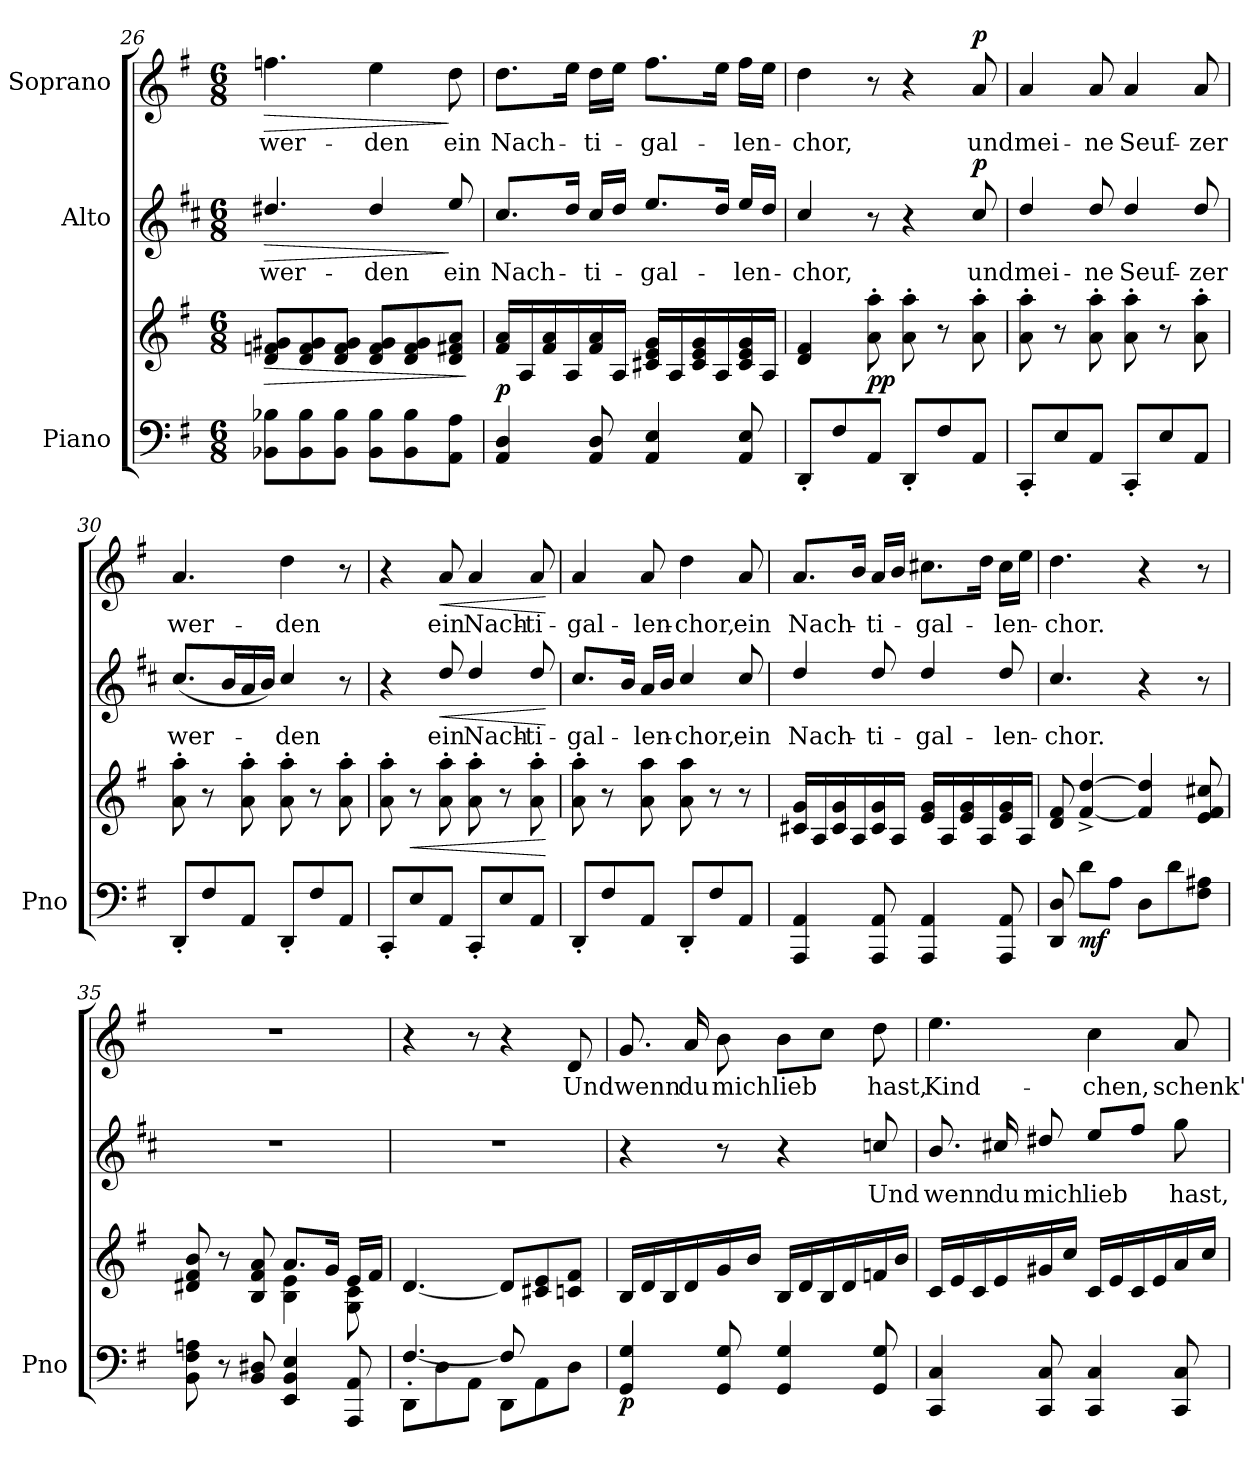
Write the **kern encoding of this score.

**kern	**kern	**dynam	**kern	**text	**dynam	**kern	**text	**dynam
*part3	*part3	*part3	*part2	*part2	*part2	*part1	*part1	*part1
*staff4	*staff3	*staff3/4	*staff2	*staff2	*staff2	*staff1	*staff1	*staff1
*I"Piano	*	*	*I"Alto	*	*	*I"Soprano	*	*
*I'Pno	*	*	*	*	*	*	*	*
*clefF4	*clefG2	*	*clefG2	*	*	*clefG2	*	*
*	*	*	*ITrd4c7	*	*	*	*	*
*k[f#]	*k[f#]	*	*k[f#]	*	*	*k[f#]	*	*
*M6/8	*M6/8	*	*M6/8	*	*	*M6/8	*	*
=26	=26	=26	=26	=26	=26	=26	=26	=26
!	!	!LO:HP:b	!	!LO:LY:b	!LO:HP:b	!	!LO:LY:b	!LO:HP:b
8BB-X\ 8B-X\L	8d/ 8fn/ 8g#X/L	>	4.g#X/	wer-	>	4.ffn\	wer-	>
8BB-\ 8B-\	8d/ 8f/ 8g#/	.	.	.	.	.	.	.
8BB-\ 8B-\J	8d/ 8f/ 8g#/J	.	.	.	.	.	.	.
!	!	!	!	!LO:LY:b	!	!	!LO:LY:b	!
8BB-\ 8B-\L	8d/ 8f/ 8g#/L	.	4g#/	-den	.	4ee\	-den	.
8BB-\ 8B-\	8d/ 8f/ 8g#/	.	.	.	.	.	.	.
!	!	!	!	!LO:LY:b	!	!	!LO:LY:b	!
8AA\ 8A\J	8d/ 8f#X/ 8a/J	.	8a/	ein	]	8dd\	ein	]
.	.	]	.	.	.	.	.	.
=27	=27	=27	=27	=27	=27	=27	=27	=27
!	!	!LO:DY:b	!	!LO:LY:b	!	!	!LO:LY:b	!
4AA/ 4D/	16f#/ 16a/LL	p	8.f#/L	Nach-	.	8.dd\L	Nach-	.
.	16A/	.	.	.	.	.	.	.
.	16f#/ 16a/	.	.	.	.	.	.	.
.	16A/	.	16g/Jk	.	.	16ee\Jk	.	.
!	!	!	!	!LO:LY:b	!	!	!LO:LY:b	!
8AA/ 8D/	16f#/ 16a/	.	16f#/LL	-ti-	.	16dd\LL	-ti-	.
.	16A/JJ	.	16g/JJ	.	.	16ee\JJ	.	.
!	!	!	!	!LO:LY:b	!	!	!LO:LY:b	!
4AA/ 4E/	16c#X/ 16e/ 16g/LL	.	8.a/L	-gal-	.	8.ff#\L	-gal-	.
.	16A/	.	.	.	.	.	.	.
.	16c#/ 16e/ 16g/	.	.	.	.	.	.	.
.	16A/	.	16g/Jk	.	.	16ee\Jk	.	.
!	!	!	!	!LO:LY:b	!	!	!LO:LY:b	!
8AA/ 8E/	16c#/ 16e/ 16g/	.	16a/LL	-len-	.	16ff#\LL	-len-	.
.	16A/JJ	.	16g/JJ	.	.	16ee\JJ	.	.
!!LO:LB:g=z
=28	=28	=28	=28	=28	=28	=28	=28	=28
!	!	!	!	!LO:LY:b	!	!	!LO:LY:b	!
8DD'/L	4d/ 4f#/	.	4f#/	chor,	.	4dd\	-chor,	.
8F#/	.	.	.	.	.	.	.	.
!	!	!LO:DY:b	!	!	!	!	!	!
8AA/J	8a\' 8aa\'	pp	8r	.	.	8r	.	.
8DD'/L	8a\' 8aa\'	.	4r	.	.	4r	.	.
8F#/	8r	.	.	.	.	.	.	.
!	!	!	!	!LO:LY:b	!LO:DY:a	!	!LO:LY:b	!LO:DY:a
8AA/J	8a\' 8aa\'	.	8f#/	und	p	8a/	und	p
=29	=29	=29	=29	=29	=29	=29	=29	=29
!	!	!	!	!LO:LY:b	!	!	!LO:LY:b	!
8CC'/L	8a\' 8aa\'	.	4g/	mei-	.	4a/	mei-	.
8E/	8r	.	.	.	.	.	.	.
!	!	!	!	!LO:LY:b	!	!	!LO:LY:b	!
8AA/J	8a\' 8aa\'	.	8g/	-ne	.	8a/	-ne	.
!	!	!	!	!LO:LY:b	!	!	!LO:LY:b	!
8CC'/L	8a\' 8aa\'	.	4g/	Seuf-	.	4a/	Seuf-	.
8E/	8r	.	.	.	.	.	.	.
!	!	!	!	!LO:LY:b	!	!	!LO:LY:b	!
8AA/J	8a\' 8aa\'	.	8g/	-zer	.	8a/	-zer	.
=30	=30	=30	=30	=30	=30	=30	=30	=30
!	!	!	!	!LO:LY:b	!	!	!LO:LY:b	!
8DD'/L	8a\' 8aa\'	.	(8.f#/L	wer-	.	4.a/	wer-	.
8F#/	8r	.	.	.	.	.	.	.
.	.	.	16e/L	.	.	.	.	.
8AA/J	8a\' 8aa\'	.	16d/	.	.	.	.	.
.	.	.	16e/JJ)	.	.	.	.	.
!	!	!	!	!LO:LY:b	!	!	!LO:LY:b	!
8DD'/L	8a\' 8aa\'	.	4f#/	-den	.	4dd\	-den	.
8F#/	8r	.	.	.	.	.	.	.
8AA/J	8a\' 8aa\'	.	8r	.	.	8r	.	.
=31	=31	=31	=31	=31	=31	=31	=31	=31
8CC'/L	8a\' 8aa\'	.	4r	.	.	4r	.	.
!	!	!LO:HP:b	!	!	!	!	!	!
8E/	8r	<	.	.	.	.	.	.
!	!	!	!	!LO:LY:b	!LO:HP:b	!	!LO:LY:b	!LO:HP:b
8AA/J	8a\' 8aa\'	.	8g/	ein	<	8a/	ein	<
!	!	!	!	!LO:LY:b	!	!	!LO:LY:b	!
8CC'/L	8a\' 8aa\'	.	4g/	Nach-	.	4a/	Nach-	.
8E/	8r	.	.	.	.	.	.	.
!	!	!	!	!LO:LY:b	!	!	!LO:LY:b	!
8AA/J	8a\' 8aa\'	.	8g/	-ti-	.	8a/	-ti-	.
.	.	[	.	.	[	.	.	[
!!LO:PB:g=z
=32	=32	=32	=32	=32	=32	=32	=32	=32
!	!	!	!	!LO:LY:b	!	!	!LO:LY:b	!
8DD'/L	8a\' 8aa\'	.	8.f#/L	-gal-	.	4a/	-gal-	.
8F#/	8r	.	.	.	.	.	.	.
.	.	.	16e/Jk	.	.	.	.	.
!	!	!	!	!LO:LY:b	!	!	!LO:LY:b	!
8AA/J	8a\ 8aa\	.	16d/LL	-len-	.	8a/	-len-	.
.	.	.	16e/JJ	.	.	.	.	.
!	!	!	!	!LO:LY:b	!	!	!LO:LY:b	!
8DD'/L	8a\ 8aa\	.	4f#/	-chor,	.	4dd\	-chor,	.
8F#/	8r	.	.	.	.	.	.	.
!	!	!	!	!LO:LY:b	!	!	!LO:LY:b	!
8AA/J	8r	.	8f#/	ein	.	8a/	ein	.
=33	=33	=33	=33	=33	=33	=33	=33	=33
!	!	!	!	!LO:LY:b	!	!	!LO:LY:b	!
4AAA/ 4AA/	16c#X/ 16g/LL	.	4g/	Nach-	.	8.a/L	Nach-	.
.	16A/	.	.	.	.	.	.	.
.	16c#/ 16g/	.	.	.	.	.	.	.
.	16A/	.	.	.	.	16b/Jk	.	.
!	!	!	!	!LO:LY:b	!	!	!LO:LY:b	!
8AAA/ 8AA/	16c#/ 16g/	.	8g/	-ti-	.	16a/LL	-ti-	.
.	16A/JJ	.	.	.	.	16b/JJ	.	.
!	!	!	!	!LO:LY:b	!	!	!LO:LY:b	!
4AAA/ 4AA/	16e/ 16g/LL	.	4g/	-gal-	.	8.cc#X\L	-gal-	.
.	16A/	.	.	.	.	.	.	.
.	16e/ 16g/	.	.	.	.	.	.	.
.	16A/	.	.	.	.	16dd\Jk	.	.
!	!	!	!	!LO:LY:b	!	!	!LO:LY:b	!
8AAA/ 8AA/	16e/ 16g/	.	8g/	-len-	.	16cc#\LL	-len-	.
.	16A/JJ	.	.	.	.	16ee\JJ	.	.
=34	=34	=34	=34	=34	=34	=34	=34	=34
!	!	!	!	!LO:LY:b	!	!	!LO:LY:b	!
8DD/ 8D/	8d/ 8f#/	.	4.f#/	-chor.	.	4.dd\	-chor.	.
!	!	!LO:DY:b=2	!	!	!	!	!	!
8d\L	[4f#/^> [4dd/^>	mf	.	.	.	.	.	.
8A\J	.	.	.	.	.	.	.	.
8D\L	4f#/] 4dd/]	.	4r	.	.	4r	.	.
8d\	.	.	.	.	.	.	.	.
8F#\ 8A#X\J	8e/ 8f#/ 8cc#X/	.	8r	.	.	8r	.	.
!!LO:LB:g=z
=35	=35	=35	=35	=35	=35	=35	=35	=35
*	*^	*	*	*	*	*	*	*
8BB\ 8F#\ 8An\	8d#X/ 8f#/ 8b/	4.ryy	.	2.r	.	.	2.r	.	.
8r	8r	.	.	.	.	.	.	.	.
8BB/ 8D#X/	8B/ 8f#/ 8a/	.	.	.	.	.	.	.	.
4EE/ 4BB/ 4E/	8.a/L	4B\ 4e\	.	.	.	.	.	.	.
.	16g/Jk	.	.	.	.	.	.	.	.
8AAA/ 8AA/	16e/LL	8G\ 8c\	.	.	.	.	.	.	.
.	16f#/JJ	.	.	.	.	.	.	.	.
*	*v	*v	*	*	*	*	*	*	*
=36	=36	=36	=36	=36	=36	=36	=36	=36
*^	*	*	*	*	*	*	*	*
8DD'\L	[4.F#/	[4.d/	.	2.r	.	.	4r	.	.
8D\	.	.	.	.	.	.	.	.	.
8AA\J	.	.	.	.	.	.	8r	.	.
8DD\L	8F#/]	8d/L]	.	.	.	.	4r	.	.
8AA\	4ryy	8c#X/ 8e/	.	.	.	.	.	.	.
!	!	!	!	!	!	!	!	!LO:LY:b	!
8D\J	.	8cn/ 8f#/J	.	.	.	.	8d/	Und	.
*v	*v	*	*	*	*	*	*	*	*
=37	=37	=37	=37	=37	=37	=37	=37	=37
!	!	!LO:DY:b=2	!	!	!	!	!LO:LY:b	!
4GG/ 4G/	16B/LL	p	4r	.	.	8.g/	wenn	.
.	16d/	.	.	.	.	.	.	.
.	16B/	.	.	.	.	.	.	.
!	!	!	!	!	!	!	!LO:LY:b	!
.	16d/	.	.	.	.	16a/	du	.
!	!	!	!	!	!	!	!LO:LY:b	!
8GG/ 8G/	16g/	.	8r	.	.	8b\	mich	.
.	16b/JJ	.	.	.	.	.	.	.
!	!	!	!	!	!	!	!LO:LY:b	!
4GG/ 4G/	16B/LL	.	4r	.	.	8b\L	lieb	.
.	16d/	.	.	.	.	.	.	.
.	16B/	.	.	.	.	8cc\J	.	.
.	16d/	.	.	.	.	.	.	.
!	!	!	!	!LO:LY:b	!	!	!LO:LY:b	!
8GG/ 8G/	16fn/	.	8fn/	Und	.	8dd\	hast,	.
.	16b/JJ	.	.	.	.	.	.	.
!!LO:LB:g=z
=38	=38	=38	=38	=38	=38	=38	=38	=38
!	!	!	!	!LO:LY:b	!	!	!LO:LY:b	!
4CC/ 4C/	16c/LL	.	8.e/	wenn	.	4.ee\	Kind-	.
.	16e/	.	.	.	.	.	.	.
.	16c/	.	.	.	.	.	.	.
!	!	!	!	!LO:LY:b	!	!	!	!
.	16e/	.	16f#X/	du	.	.	.	.
!	!	!	!	!LO:LY:b	!	!	!	!
8CC/ 8C/	16g#X/	.	8g#X/	mich	.	.	.	.
.	16cc/JJ	.	.	.	.	.	.	.
!	!	!	!	!LO:LY:b	!	!	!LO:LY:b	!
4CC/ 4C/	16c/LL	.	8a/L	lieb	.	4cc\	-chen,	.
.	16e/	.	.	.	.	.	.	.
.	16c/	.	8b/J	.	.	.	.	.
.	16e/	.	.	.	.	.	.	.
!	!	!	!	!LO:LY:b	!	!	!LO:LY:b	!
8CC/ 8C/	16a/	.	8cc\	hast,	.	8a/	schenk'	.
.	16cc/JJ	.	.	.	.	.	.	.
=	=	=	=	=	=	=	=	=
*-	*-	*-	*-	*-	*-	*-	*-	*-
